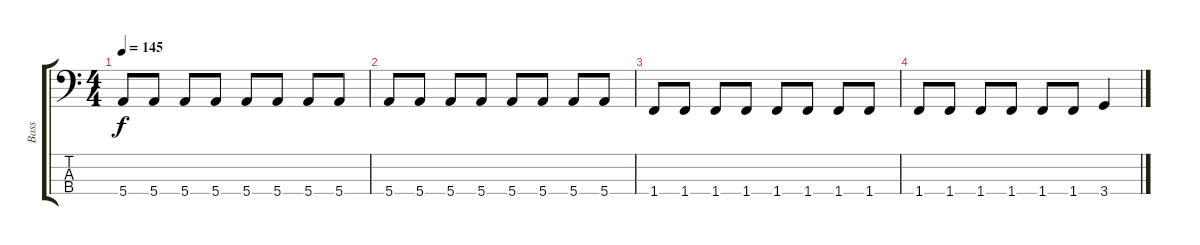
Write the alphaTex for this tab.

\track ("Bass" "Bass") {instrument synthbass2}
\staff {score tabs}
\tuning (G2 D2 A1 E1) {hide}
\ts (4 4)
\tempo 145
\clef f4
\ks c
5.4.8{dy f} 5.4.8 5.4.8 5.4.8 5.4.8 5.4.8 5.4.8 5.4.8 |
5.4.8 5.4.8 5.4.8 5.4.8 5.4.8 5.4.8 5.4.8 5.4.8 |
1.4.8 1.4.8 1.4.8 1.4.8 1.4.8 1.4.8 1.4.8 1.4.8 |
1.4.8 1.4.8 1.4.8 1.4.8 1.4.8 1.4.8 3.4.4
